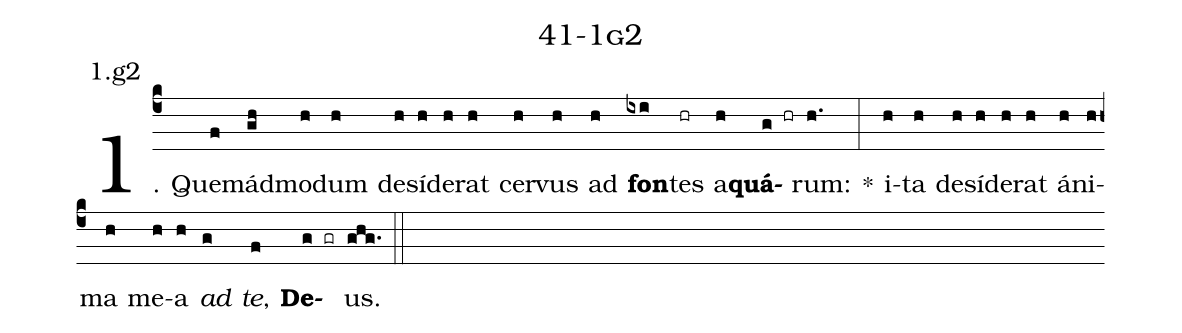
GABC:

name: 41-1g2;
annotation: 1.g2;
%%
(c4)1. Quem(f)ád(gh)mo(h)dum(h) de(h)sí(h)de(h)rat(h) cer(h)vus(h) ad(h) <b>fon</b>(ixi)tes(hr) a(h)<b>quá</b>(g hr)rum:(h.) *(:) i(h)ta(h) de(h)sí(h)de(h)rat(h) á(h)ni(h)ma(h) me(h)a(h) <i>ad</i>(g) <i>te</i>,(f) <b>De</b>(g gr)us.(ghg.) (::)
